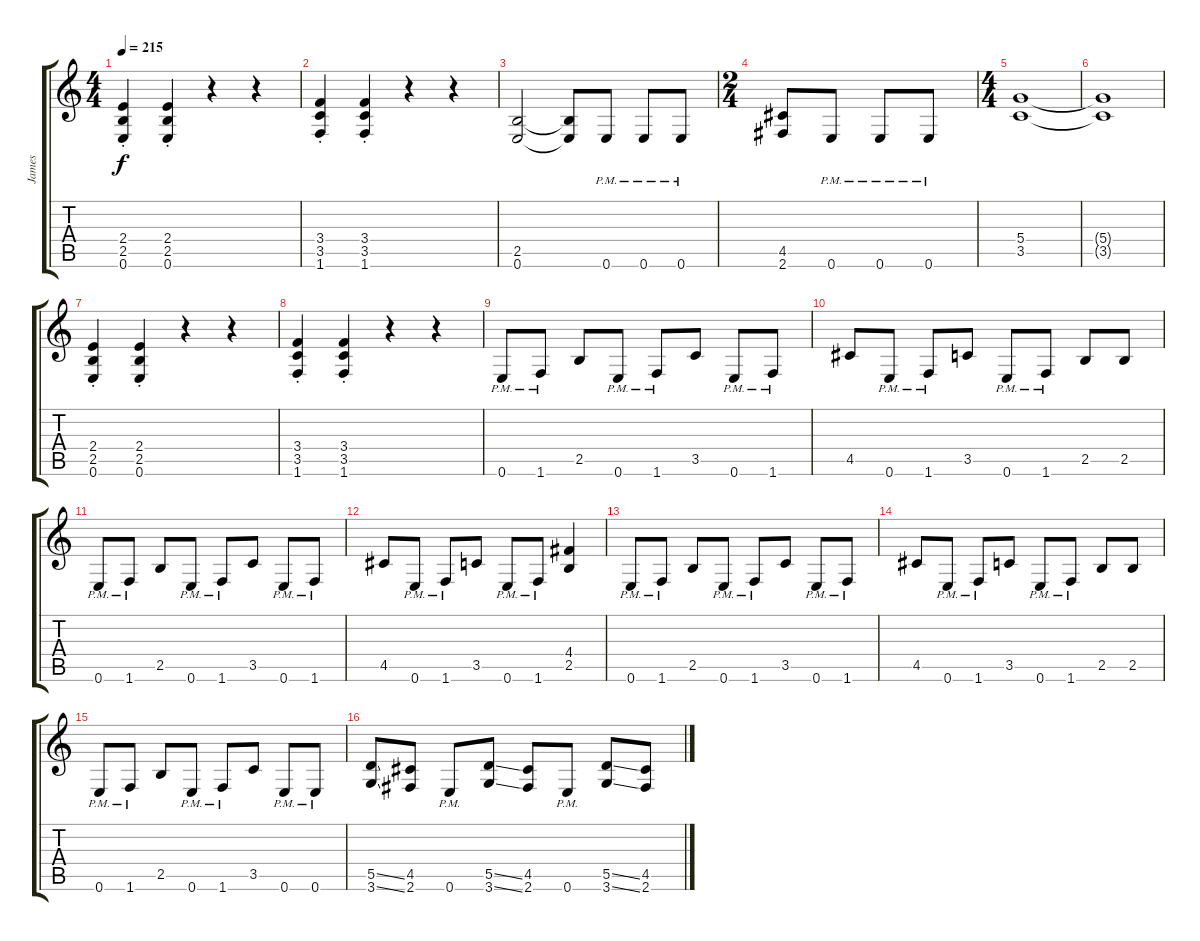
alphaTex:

\track ("James" "James") {instrument overdrivenguitar}
\staff {score tabs}
\tuning (E4 B3 G3 D3 A2 E2) {hide}
\ts (4 4)
\tempo 215
\clef g2
\ks c
(2.4{st} 2.5{st} 0.6{st}).4{dy f} (2.4{st} 2.5{st} 0.6{st}).4 r.4 r.4 |
(3.4{st} 3.5{st} 1.6{st}).4 (3.4{st} 3.5{st} 1.6{st}).4 r.4 r.4 |
(2.5 0.6).2 (2.5{t} 0.6{t}).8 0.6{pm}.8 0.6{pm}.8 0.6{pm}.8 |
\ts (2 4)
(4.5 2.6).8 0.6{pm}.8 0.6{pm}.8 0.6{pm}.8 |
\ts (4 4)
(5.4 3.5).1 |
(5.4{t} 3.5{t}).1 |
(2.4{st} 2.5{st} 0.6{st}).4 (2.4{st} 2.5{st} 0.6{st}).4 r.4 r.4 |
(3.4{st} 3.5{st} 1.6{st}).4 (3.4{st} 3.5{st} 1.6{st}).4 r.4 r.4 |
0.6{pm}.8 1.6{pm}.8 2.5.8 0.6{pm}.8 1.6{pm}.8 3.5.8 0.6{pm}.8 1.6{pm}.8 |
4.5.8 0.6{pm}.8 1.6{pm}.8 3.5.8 0.6{pm}.8 1.6{pm}.8 2.5.8 2.5.8 |
0.6{pm}.8 1.6{pm}.8 2.5.8 0.6{pm}.8 1.6{pm}.8 3.5.8 0.6{pm}.8 1.6{pm}.8 |
4.5.8 0.6{pm}.8 1.6{pm}.8 3.5.8 0.6{pm}.8 1.6{pm}.8 (4.4 2.5).4 |
0.6{pm}.8 1.6{pm}.8 2.5.8 0.6{pm}.8 1.6{pm}.8 3.5.8 0.6{pm}.8 1.6{pm}.8 |
4.5.8 0.6{pm}.8 1.6{pm}.8 3.5.8 0.6{pm}.8 1.6{pm}.8 2.5.8 2.5.8 |
0.6{pm}.8 1.6{pm}.8 2.5.8 0.6{pm}.8 1.6{pm}.8 3.5.8 0.6{pm}.8 0.6{pm}.8 |
(5.5{ss} 3.6{ss}).8 (4.5 2.6).8 0.6{pm}.8 (5.5{ss} 3.6{ss}).8 (4.5 2.6).8 0.6{pm}.8 (5.5{ss} 3.6{ss}).8 (4.5 2.6).8
